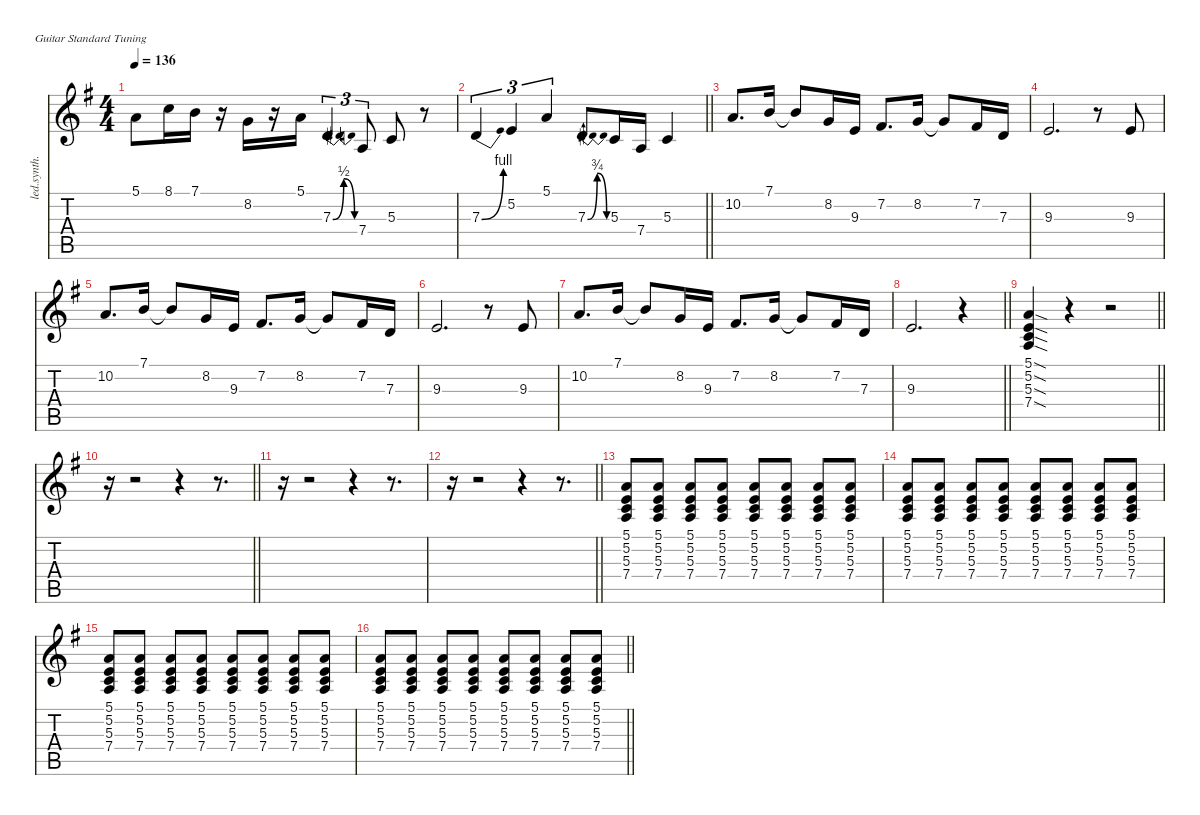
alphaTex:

\defaultSystemsLayout 4
\hideDynamics
\bracketExtendMode nobrackets
\otherSystemsTrackNameOrientation horizontal
\track ("Gtr 1 Overdub" "led.synth.") {instrument lead8bassandlead}
\staff {score tabs}
\tuning (E4 B3 G3 D3 A2 E2)
\ts (4 4)
\tempo 136
\clef g2
\ks g
5.1{acc forcenatural}.8{dy f beam Down} 8.1{acc forcenatural}.16{beam Down} 7.1{acc forcenatural}.16{beam Down} r.16{beam Down} 8.2{acc forcenatural}.16{beam Up} r.16{beam Up} 5.1{acc forcenatural}.16{beam Up} 7.3{be (bendrelease 0 0 15 2 30 2 45 0) acc forcenatural}.4{tu (3 2) beam Up} 7.4{acc forcenatural}.8{tu (3 2) beam Up} 5.3{acc forcenatural}.8{beam Up} r.8{beam Up} |
\barLineRight lightlight
7.3{be (bend 0 0 30 4) acc forcenatural}.4{tu (3 2) beam Up} 5.2{acc forcenatural}.4{tu (3 2) beam Up} 5.1{acc forcenatural}.4{tu (3 2) beam Up} 7.3{be (bendrelease 0 0 15 3 30 3 45 0) acc forcenatural}.8{beam Up} 5.3{acc forcenatural}.16{beam Up} 7.4{acc forcenatural}.16{beam Up} 5.3{acc forcenatural}.4{beam Up} |
10.2{acc forcenatural}.8{d beam Up} 7.1{acc forcenatural}.16{beam Up} 7.1{t acc forcenatural}.8{beam Up} 8.2{acc forcenatural}.16{beam Up} 9.3{acc forcenatural}.16{beam Up} 7.2{acc #}.8{d beam Up} 8.2{acc forcenatural}.16{beam Up} 8.2{t acc forcenatural}.8{beam Up} 7.2{acc #}.16{beam Up} 7.3{acc forcenatural}.16{beam Up} |
9.3{acc forcenatural}.2{d beam Up} r.8{beam Up} 9.3{acc forcenatural}.8{beam Up} |
10.2{acc forcenatural}.8{d beam Up} 7.1{acc forcenatural}.16{beam Up} 7.1{t acc forcenatural}.8{beam Up} 8.2{acc forcenatural}.16{beam Up} 9.3{acc forcenatural}.16{beam Up} 7.2{acc #}.8{d beam Up} 8.2{acc forcenatural}.16{beam Up} 8.2{t acc forcenatural}.8{beam Up} 7.2{acc #}.16{beam Up} 7.3{acc forcenatural}.16{beam Up} |
9.3{acc forcenatural}.2{d beam Up} r.8{beam Up} 9.3{acc forcenatural}.8{beam Up} |
10.2{acc forcenatural}.8{d beam Up} 7.1{acc forcenatural}.16{beam Up} 7.1{t acc forcenatural}.8{beam Up} 8.2{acc forcenatural}.16{beam Up} 9.3{acc forcenatural}.16{beam Up} 7.2{acc #}.8{d beam Up} 8.2{acc forcenatural}.16{beam Up} 8.2{t acc forcenatural}.8{beam Up} 7.2{acc #}.16{beam Up} 7.3{acc forcenatural}.16{beam Up} |
\barLineRight lightlight
9.3{acc forcenatural}.2{d beam Up} r.4{beam Up} |
\barLineRight lightlight
(5.1{sod acc forcenatural} 5.2{sod acc forcenatural} 5.3{sod acc forcenatural} 7.4{sod acc forcenatural}).4{beam Up} r.4{beam Up} r.2{beam Up} |
\barLineRight lightlight
r.16{beam Down} r.2{beam Down} r.4{beam Down} r.8{d beam Down} |
r.16{beam Down} r.2{beam Down} r.4{beam Down} r.8{d beam Down} |
\barLineRight lightlight
r.16{beam Down} r.2{beam Down} r.4{beam Down} r.8{d beam Down} |
(5.1{acc forcenatural} 5.2{acc forcenatural} 5.3{acc forcenatural} 7.4{acc forcenatural}).8{beam Up} (5.1{acc forcenatural} 5.2{acc forcenatural} 5.3{acc forcenatural} 7.4{acc forcenatural}).8{beam Up} (5.1{acc forcenatural} 5.2{acc forcenatural} 5.3{acc forcenatural} 7.4{acc forcenatural}).8{beam Up} (5.1{acc forcenatural} 5.2{acc forcenatural} 5.3{acc forcenatural} 7.4{acc forcenatural}).8{beam Up} (5.1{acc forcenatural} 5.2{acc forcenatural} 5.3{acc forcenatural} 7.4{acc forcenatural}).8{beam Up} (5.1{acc forcenatural} 5.2{acc forcenatural} 5.3{acc forcenatural} 7.4{acc forcenatural}).8{beam Up} (5.1{acc forcenatural} 5.2{acc forcenatural} 5.3{acc forcenatural} 7.4{acc forcenatural}).8{beam Up} (5.1{acc forcenatural} 5.2{acc forcenatural} 5.3{acc forcenatural} 7.4{acc forcenatural}).8{beam Up} |
(5.1{acc forcenatural} 5.2{acc forcenatural} 5.3{acc forcenatural} 7.4{acc forcenatural}).8{beam Up} (5.1{acc forcenatural} 5.2{acc forcenatural} 5.3{acc forcenatural} 7.4{acc forcenatural}).8{beam Up} (5.1{acc forcenatural} 5.2{acc forcenatural} 5.3{acc forcenatural} 7.4{acc forcenatural}).8{beam Up} (5.1{acc forcenatural} 5.2{acc forcenatural} 5.3{acc forcenatural} 7.4{acc forcenatural}).8{beam Up} (5.1{acc forcenatural} 5.2{acc forcenatural} 5.3{acc forcenatural} 7.4{acc forcenatural}).8{beam Up} (5.1{acc forcenatural} 5.2{acc forcenatural} 5.3{acc forcenatural} 7.4{acc forcenatural}).8{beam Up} (5.1{acc forcenatural} 5.2{acc forcenatural} 5.3{acc forcenatural} 7.4{acc forcenatural}).8{beam Up} (5.1{acc forcenatural} 5.2{acc forcenatural} 5.3{acc forcenatural} 7.4{acc forcenatural}).8{beam Up} |
(5.1{acc forcenatural} 5.2{acc forcenatural} 5.3{acc forcenatural} 7.4{acc forcenatural}).8{beam Up} (5.1{acc forcenatural} 5.2{acc forcenatural} 5.3{acc forcenatural} 7.4{acc forcenatural}).8{beam Up} (5.1{acc forcenatural} 5.2{acc forcenatural} 5.3{acc forcenatural} 7.4{acc forcenatural}).8{beam Up} (5.1{acc forcenatural} 5.2{acc forcenatural} 5.3{acc forcenatural} 7.4{acc forcenatural}).8{beam Up} (5.1{acc forcenatural} 5.2{acc forcenatural} 5.3{acc forcenatural} 7.4{acc forcenatural}).8{beam Up} (5.1{acc forcenatural} 5.2{acc forcenatural} 5.3{acc forcenatural} 7.4{acc forcenatural}).8{beam Up} (5.1{acc forcenatural} 5.2{acc forcenatural} 5.3{acc forcenatural} 7.4{acc forcenatural}).8{beam Up} (5.1{acc forcenatural} 5.2{acc forcenatural} 5.3{acc forcenatural} 7.4{acc forcenatural}).8{beam Up} |
\barLineRight lightlight
(5.1{acc forcenatural} 5.2{acc forcenatural} 5.3{acc forcenatural} 7.4{acc forcenatural}).8{beam Up} (5.1{acc forcenatural} 5.2{acc forcenatural} 5.3{acc forcenatural} 7.4{acc forcenatural}).8{beam Up} (5.1{acc forcenatural} 5.2{acc forcenatural} 5.3{acc forcenatural} 7.4{acc forcenatural}).8{beam Up} (5.1{acc forcenatural} 5.2{acc forcenatural} 5.3{acc forcenatural} 7.4{acc forcenatural}).8{beam Up} (5.1{acc forcenatural} 5.2{acc forcenatural} 5.3{acc forcenatural} 7.4{acc forcenatural}).8{beam Up} (5.1{acc forcenatural} 5.2{acc forcenatural} 5.3{acc forcenatural} 7.4{acc forcenatural}).8{beam Up} (5.1{acc forcenatural} 5.2{acc forcenatural} 5.3{acc forcenatural} 7.4{acc forcenatural}).8{beam Up} (5.1{acc forcenatural} 5.2{acc forcenatural} 5.3{acc forcenatural} 7.4{acc forcenatural}).8{beam Up}
